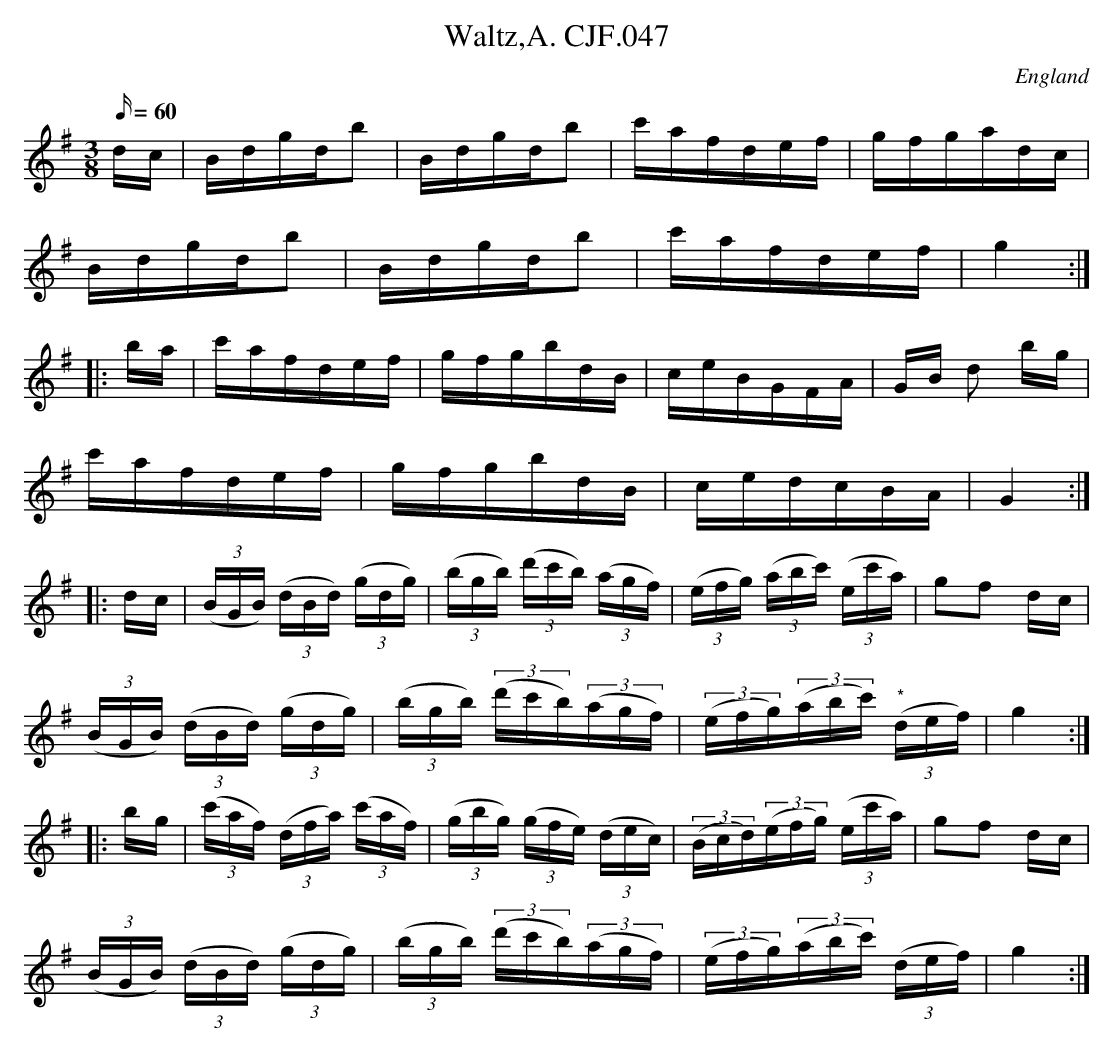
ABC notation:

X:1
T:Waltz,A. CJF.047
M:3/8
L:1/16
Q:60
O:England
K:G
dc|Bdgdb2|Bdgdb2|c'afdef|gfgadc|!\
Bdgdb2|Bdgdb2|c'afdef|g4:||:!ba|c'afdef|
gfgbdB|ceBGFA|GB d2 bg|!c'afdef|gfgbdB|cedcBA|\
G4:||:!dc|((3BGB) ((3dBd) ((3gdg)|((3bgb) ((3d'c'b) ((3agf)|
((3efg) ((3abc') ((3ec'a)|g2f2 dc|!((3BGB) ((3dBd) ((3gdg)|\
((3bgb) ((3d'c'b)((3agf)|((3efg)((3abc')"*" ((3def)|g4:||:!bg|\
((3c'af) ((3dfa) ((3c'af)|
((3gbg) ((3gfe) ((3dec)|((3Bcd)((3efg) ((3ec'a)|g2f2 dc|!\
((3BGB) ((3dBd) ((3gdg)|((3bgb) ((3d'c'b)((3agf)|\
((3efg)((3abc') ((3def)|g4:|]
